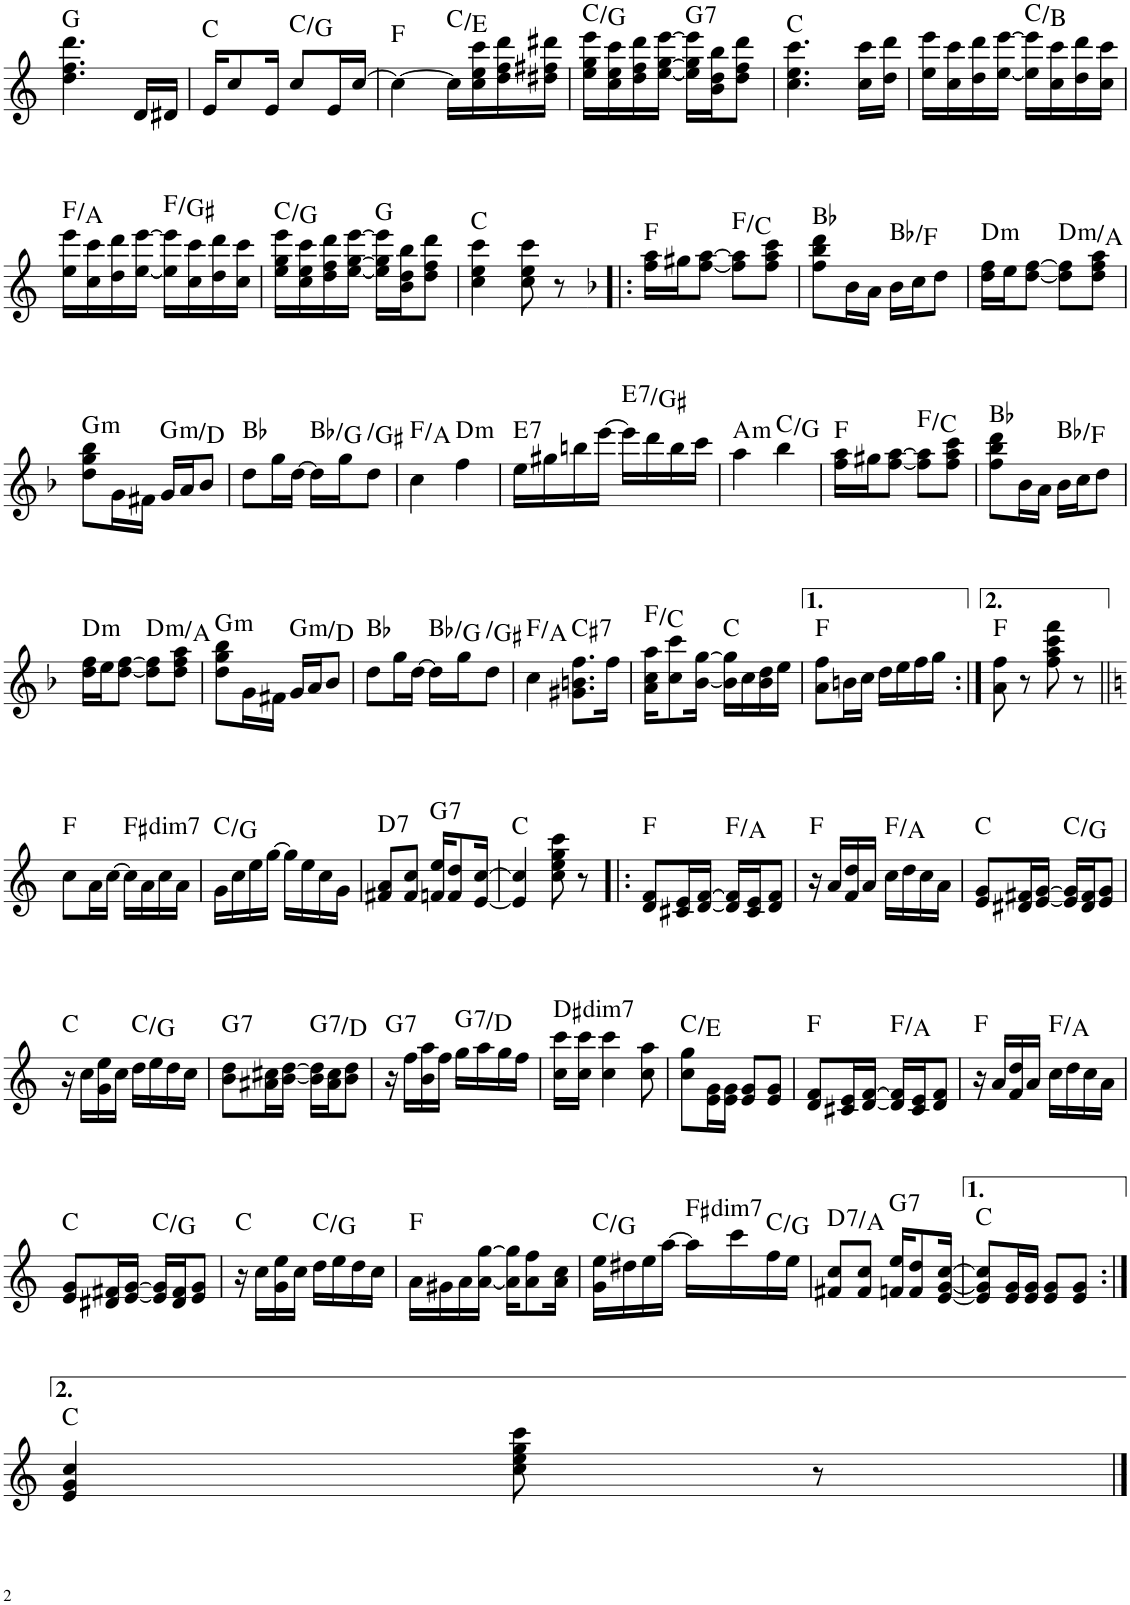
**kern	**harte
*part1	*part1
*staff1	*
*I"Piano	*
*I'Pno.	*
!!LO:PB:g=z
*clefG2	*
*k[]	*
*M2/4	*
=46	=46
4.dd\ 4.ff\ 4.ddd\	G:maj
16d/LL	.
16d#X/JJ	.
=47	=47
16e/KL	C:maj
8cc/	.
16e/Jk	.
8cc/L	C:maj/5
16e/L	.
[16cc/JJ	.
=48	=48
4cc\_	F:maj
16cc\LL]	C:maj/3
16cc\ 16ee\ 16ccc\	.
16dd\ 16ff\ 16ddd\	.
16dd#X\ 16ff#X\ 16ddd#X\JJ	.
=49	=49
16ee\ 16gg\ 16eee\LL	C:maj/5
16cc\ 16ee\ 16ccc\	.
16dd\ 16ff\ 16ddd\	.
[16ee\ [16gg\ [16eee\JJ	.
!	!LO:H:kt=7
16ee\] 16gg\] 16eee\]LL	G:7
16b\ 16dd\ 16bb\J	.
8dd\ 8ff\ 8ddd\J	.
=50	=50
4.cc\ 4.ee\ 4.ccc\	C:maj
16cc\ 16ccc\LL	.
16dd\ 16ddd\JJ	.
=51	=51
16ee\ 16eee\LL	.
16cc\ 16ccc\	.
16dd\ 16ddd\	.
[16ee\ [16eee\JJ	.
16ee\] 16eee\]LL	C:maj/7
16cc\ 16ccc\	.
16dd\ 16ddd\	.
16cc\ 16ccc\JJ	.
!!LO:LB:g=z
=52	=52
16ee\ 16eee\LL	F:maj/3
16cc\ 16ccc\	.
16dd\ 16ddd\	.
[16ee\ [16eee\JJ	.
16ee\] 16eee\]LL	F:maj/#2
16cc\ 16ccc\	.
16dd\ 16ddd\	.
16cc\ 16ccc\JJ	.
=53	=53
16ee\ 16gg\ 16eee\LL	C:maj/5
16cc\ 16ee\ 16ccc\	.
16dd\ 16ff\ 16ddd\	.
[16ee\ [16gg\ [16eee\JJ	.
16ee\] 16gg\] 16eee\]LL	G:maj
16b\ 16dd\ 16bb\J	.
8dd\ 8ff\ 8ddd\J	.
=54	=54
4cc\ 4ee\ 4ccc\	C:maj
8cc\ 8ee\ 8ccc\	.
8r	.
=55!|:	=55!|:
*k[b-]	*
16ff\ 16aa\LL	F:maj
16gg#X\J	.
[8ff\ [8aa\J	.
8ff\] 8aa\]L	F:maj/5
8ff\ 8aa\ 8ccc\J	.
=56	=56
8ff\ 8bb-\ 8ddd\L	Bb:maj
16b-\L	.
16a\JJ	.
16b-\LL	Bb:maj/5
16cc\J	.
8dd\J	.
=57	=57
!	!LO:H:kt=m
16dd\ 16ff\LL	D:min
16ee\J	.
[8dd\ [8ff\J	.
!	!LO:H:kt=m
8dd\] 8ff\]L	D:min/5
8dd\ 8ff\ 8aa\J	.
!!LO:LB:g=z
=58	=58
!	!LO:H:kt=m
8dd\ 8gg\ 8bb-\L	G:min
16g\L	.
16f#X\JJ	.
!	!LO:H:kt=m
16g/LL	G:min/5
16a/J	.
8b-/J	.
=59	=59
8dd\L	Bb:maj
16gg\L	.
[16dd\JJ	.
16dd\LL]	Bb:maj/6
16gg\J	.
!	!LO:H:kt=N.C.
8dd\J	N
=60	=60
4cc\	F:maj/3
!	!LO:H:kt=m
4ff\	D:min
=61	=61
!	!LO:H:kt=7
16ee\LL	E:7
16gg#X\	.
16bbn\	.
[16eee\JJ	.
!	!LO:H:kt=7
16eee\LL]	E:7/3
16ddd\	.
16bb\	.
16ccc\JJ	.
=62	=62
!	!LO:H:kt=m
4aa\	A:min
4bb-\	C:maj/5
=63	=63
16ff\ 16aa\LL	F:maj
16gg#X\J	.
[8ff\ [8aa\J	.
8ff\] 8aa\]L	F:maj/5
8ff\ 8aa\ 8ccc\J	.
=64	=64
8ff\ 8bb-\ 8ddd\L	Bb:maj
16b-\L	.
16a\JJ	.
16b-\LL	Bb:maj/5
16cc\J	.
8dd\J	.
!!LO:LB:g=z
=65	=65
!	!LO:H:kt=m
16dd\ 16ff\LL	D:min
16ee\J	.
[8dd\ [8ff\J	.
!	!LO:H:kt=m
8dd\] 8ff\]L	D:min/5
8dd\ 8ff\ 8aa\J	.
=66	=66
!	!LO:H:kt=m
8dd\ 8gg\ 8bb-\L	G:min
16g\L	.
16f#X\JJ	.
!	!LO:H:kt=m
16g/LL	G:min/5
16a/J	.
8b-/J	.
=67	=67
8dd\L	Bb:maj
16gg\L	.
[16dd\JJ	.
16dd\LL]	Bb:maj/6
16gg\J	.
!	!LO:H:kt=N.C.
8dd\J	N
=68	=68
4cc\	F:maj/3
!	!LO:H:kt=7
8.g#X\ 8.bn\ 8.ff\L	C#:7
16ff\Jk	.
=69	=69
16a\ 16cc\ 16aa\KL	F:maj/5
8cc\ 8ccc\	.
[16b-\ [16gg\Jk	.
16b-\] 16gg\]LL	C:maj
16cc\	.
16b-\ 16dd\	.
16ee\JJ	.
=70	=70
8a\ 8ff\L	F:maj
16bn\L	.
16cc\JJ	.
16dd\LL	.
16ee\	.
16ff\	.
16gg\JJ	.
=71:|!	=71:|!
8a\ 8ff\	F:maj
8r	.
8ff\ 8aa\ 8ccc\ 8fff\	.
8r	.
!!LO:LB:g=z
=72||	=72||
*k[]	*
8cc\L	F:maj
16a\L	.
[16cc\JJ	.
!	!LO:H:kt=dim7
16cc\LL]	F#:dim7
16a\	.
16cc\	.
16a\JJ	.
=73	=73
16g\LL	C:maj/5
16cc\	.
16ee\	.
[16gg\JJ	.
16gg\LL]	.
16ee\	.
16cc\	.
16g\JJ	.
=74	=74
!	!LO:H:kt=7
8f#X/ 8a/L	D:7
8f#/ 8cc/J	.
!	!LO:H:kt=7
16fn/ 16ee/KL	G:7
8f/ 8dd/	.
[16e/ [16cc/Jk	.
=75	=75
4e/] 4cc/]	C:maj
8cc\ 8ee\ 8gg\ 8ccc\	.
8r	.
=76!|:	=76!|:
8d/ 8f/L	F:maj
16c#X/ 16e/L	.
[16d/ [16f/JJ	.
16d/] 16f/]LL	F:maj/3
16c#/ 16e/J	.
8d/ 8f/J	.
=77	=77
16r	F:maj
16a/LL	.
16f/ 16dd/	.
16a/JJ	.
16cc\LL	F:maj/3
16dd\	.
16cc\	.
16a\JJ	.
=78	=78
8e/ 8g/L	C:maj
16d#X/ 16f#X/L	.
[16e/ [16g/JJ	.
16e/] 16g/]LL	C:maj/5
16d#/ 16f#/J	.
8e/ 8g/J	.
!!LO:LB:g=z
=79	=79
16r	C:maj
16cc\LL	.
16g\ 16ee\	.
16cc\JJ	.
16dd\LL	C:maj/5
16ee\	.
16dd\	.
16cc\JJ	.
=80	=80
!	!LO:H:kt=7
8b\ 8dd\L	G:7
16a#X\ 16cc#X\L	.
[16b\ [16dd\JJ	.
!	!LO:H:kt=7
16b\] 16dd\]LL	G:7/5
16a#\ 16cc#\J	.
8b\ 8dd\J	.
=81	=81
!	!LO:H:kt=7
16r	G:7
16ff\LL	.
16b\ 16aa\	.
16ff\JJ	.
!	!LO:H:kt=7
16gg\LL	G:7/5
16aa\	.
16gg\	.
16ff\JJ	.
=82	=82
!	!LO:H:kt=dim7
16cc\ 16ccc\LL	D#:dim7
16cc\ 16ccc\JJ	.
4cc\ 4ccc\	.
8cc\ 8aa\	.
=83	=83
8cc\ 8gg\L	C:maj/3
16e\ 16g\L	.
16e\ 16g\JJ	.
8e/ 8g/L	.
8e/ 8g/J	.
=84	=84
8d/ 8f/L	F:maj
16c#X/ 16e/L	.
[16d/ [16f/JJ	.
16d/] 16f/]LL	F:maj/3
16c#/ 16e/J	.
8d/ 8f/J	.
=85	=85
16r	F:maj
16a/LL	.
16f/ 16dd/	.
16a/JJ	.
16cc\LL	F:maj/3
16dd\	.
16cc\	.
16a\JJ	.
!!LO:LB:g=z
=86	=86
8e/ 8g/L	C:maj
16d#X/ 16f#X/L	.
[16e/ [16g/JJ	.
16e/] 16g/]LL	C:maj/5
16d#/ 16f#/J	.
8e/ 8g/J	.
=87	=87
16r	C:maj
16cc\LL	.
16g\ 16ee\	.
16cc\JJ	.
16dd\LL	C:maj/5
16ee\	.
16dd\	.
16cc\JJ	.
=88	=88
16a\LL	F:maj
16g#X\	.
16a\	.
[16a\ [16gg\JJ	.
16a\] 16gg\]KL	.
8a\ 8ff\	.
16a\ 16cc\Jk	.
=89	=89
16g\ 16ee\LL	C:maj/5
16dd#X\	.
16ee\	.
[16aa\JJ	.
!	!LO:H:kt=dim7
16aa\LL]	F#:dim7
16ccc\	.
16ff\	C:maj/5
16ee\JJ	.
=90	=90
!	!LO:H:kt=7
8f#X/ 8cc/L	D:7/5
8f#/ 8cc/J	.
!	!LO:H:kt=7
16fn/ 16ee/KL	G:7
8f/ 8dd/	.
[16e/ [16g/ [16cc/Jk	.
=91	=91
8e/] 8g/] 8cc/]L	C:maj
16e/ 16g/L	.
16e/ 16g/JJ	.
8e/ 8g/L	.
8e/ 8g/J	.
!!LO:LB:g=z
=92:|!	=92:|!
4e/ 4g/ 4cc/	C:maj
8cc\ 8ee\ 8gg\ 8ccc\	.
8r	.
==	==
*-	*-
